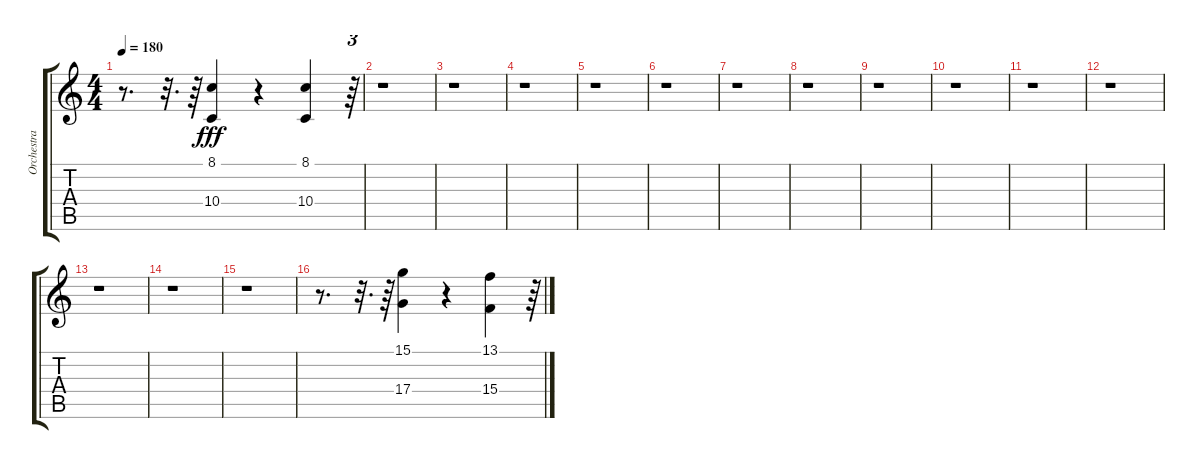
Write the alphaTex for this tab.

\track ("Orchestra Hit" "Orchestra ") {instrument orchestrahit}
\staff {score tabs}
\tuning (E4 B3 G3 D3 A2 E2) {hide}
\ts (4 4)
\tempo 180
\clef g2
\ks c
r.8{d dy fff} r.32{d} r.64 (8.1 10.4).4 r.4 (8.1 10.4).4 r.64{tu (3 2)} |
r.1 |
r.1 |
r.1 |
r.1 |
r.1 |
r.1 |
r.1 |
r.1 |
r.1 |
r.1 |
r.1 |
r.1 |
r.1 |
r.1 |
r.8{d} r.32{d} r.64 (15.1 17.4).4 r.4 (13.1 15.4).4 r.64{tu (3 2)}
